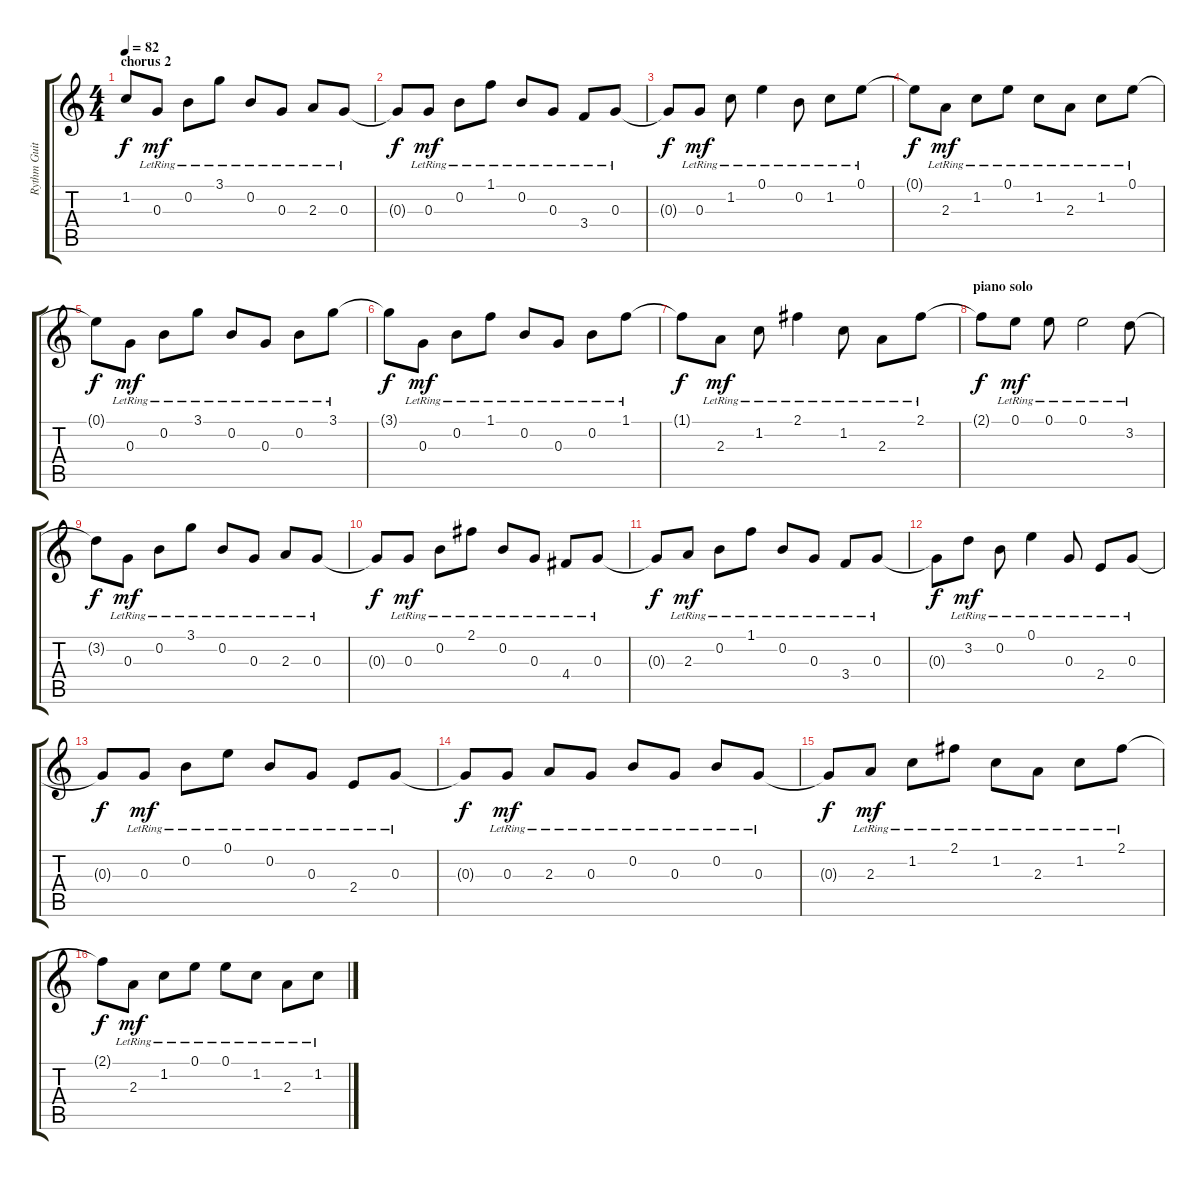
\track ("Rythm Guitar (Gilmour)" "Rythm Guit") {instrument acousticguitarsteel}
\staff {score tabs}
\tuning (E4 B3 G3 D3 A2 E2) {hide}
\ts (4 4)
\section ("" "chorus 2")
\tempo 82
\clef g2
\ks c
1.2{t}.8{dy f} 0.3{lr}.8{dy mf} 0.2{lr}.8 3.1{lr}.8 0.2{lr}.8 0.3{lr}.8 2.3{lr}.8 0.3{lr}.8 |
0.3{t}.8{dy f} 0.3{lr}.8{dy mf} 0.2{lr}.8 1.1{lr}.8 0.2{lr}.8 0.3{lr}.8 3.4{lr}.8 0.3{lr}.8 |
0.3{t}.8{dy f} 0.3{lr}.8{dy mf} 1.2{lr}.8 0.1{lr}.4 0.2{lr}.8 1.2{lr}.8 0.1{lr}.8 |
0.1{t}.8{dy f} 2.3{lr}.8{dy mf} 1.2{lr}.8 0.1{lr}.8 1.2{lr}.8 2.3{lr}.8 1.2{lr}.8 0.1{lr}.8 |
0.1{t}.8{dy f} 0.3{lr}.8{dy mf} 0.2{lr}.8 3.1{lr}.8 0.2{lr}.8 0.3{lr}.8 0.2{lr}.8 3.1{lr}.8 |
3.1{t}.8{dy f} 0.3{lr}.8{dy mf} 0.2{lr}.8 1.1{lr}.8 0.2{lr}.8 0.3{lr}.8 0.2{lr}.8 1.1{lr}.8 |
1.1{t}.8{dy f} 2.3{lr}.8{dy mf} 1.2{lr}.8 2.1{lr}.4 1.2{lr}.8 2.3{lr}.8 2.1{lr}.8 |
\section ("" "piano solo")
2.1{t}.8{dy f} 0.1{lr}.8{dy mf} 0.1{lr}.8 0.1{lr}.2 3.2{lr}.8 |
3.2{t}.8{dy f} 0.3{lr}.8{dy mf} 0.2{lr}.8 3.1{lr}.8 0.2{lr}.8 0.3{lr}.8 2.3{lr}.8 0.3{lr}.8 |
0.3{t}.8{dy f} 0.3{lr}.8{dy mf} 0.2{lr}.8 2.1{lr}.8 0.2{lr}.8 0.3{lr}.8 4.4{lr}.8 0.3{lr}.8 |
0.3{t}.8{dy f} 2.3{lr}.8{dy mf} 0.2{lr}.8 1.1{lr}.8 0.2{lr}.8 0.3{lr}.8 3.4{lr}.8 0.3{lr}.8 |
0.3{t}.8{dy f} 3.2{lr}.8{dy mf} 0.2{lr}.8 0.1{lr}.4 0.3{lr}.8 2.4{lr}.8 0.3{lr}.8 |
0.3{t}.8{dy f} 0.3{lr}.8{dy mf} 0.2{lr}.8 0.1{lr}.8 0.2{lr}.8 0.3{lr}.8 2.4{lr}.8 0.3{lr}.8 |
0.3{t}.8{dy f} 0.3{lr}.8{dy mf} 2.3{lr}.8 0.3{lr}.8 0.2{lr}.8 0.3{lr}.8 0.2{lr}.8 0.3{lr}.8 |
0.3{t}.8{dy f} 2.3{lr}.8{dy mf} 1.2{lr}.8 2.1{lr}.8 1.2{lr}.8 2.3{lr}.8 1.2{lr}.8 2.1{lr}.8 |
2.1{t}.8{dy f} 2.3{lr}.8{dy mf} 1.2{lr}.8 0.1{lr}.8 0.1{lr}.8 1.2{lr}.8 2.3{lr}.8 1.2{lr}.8
